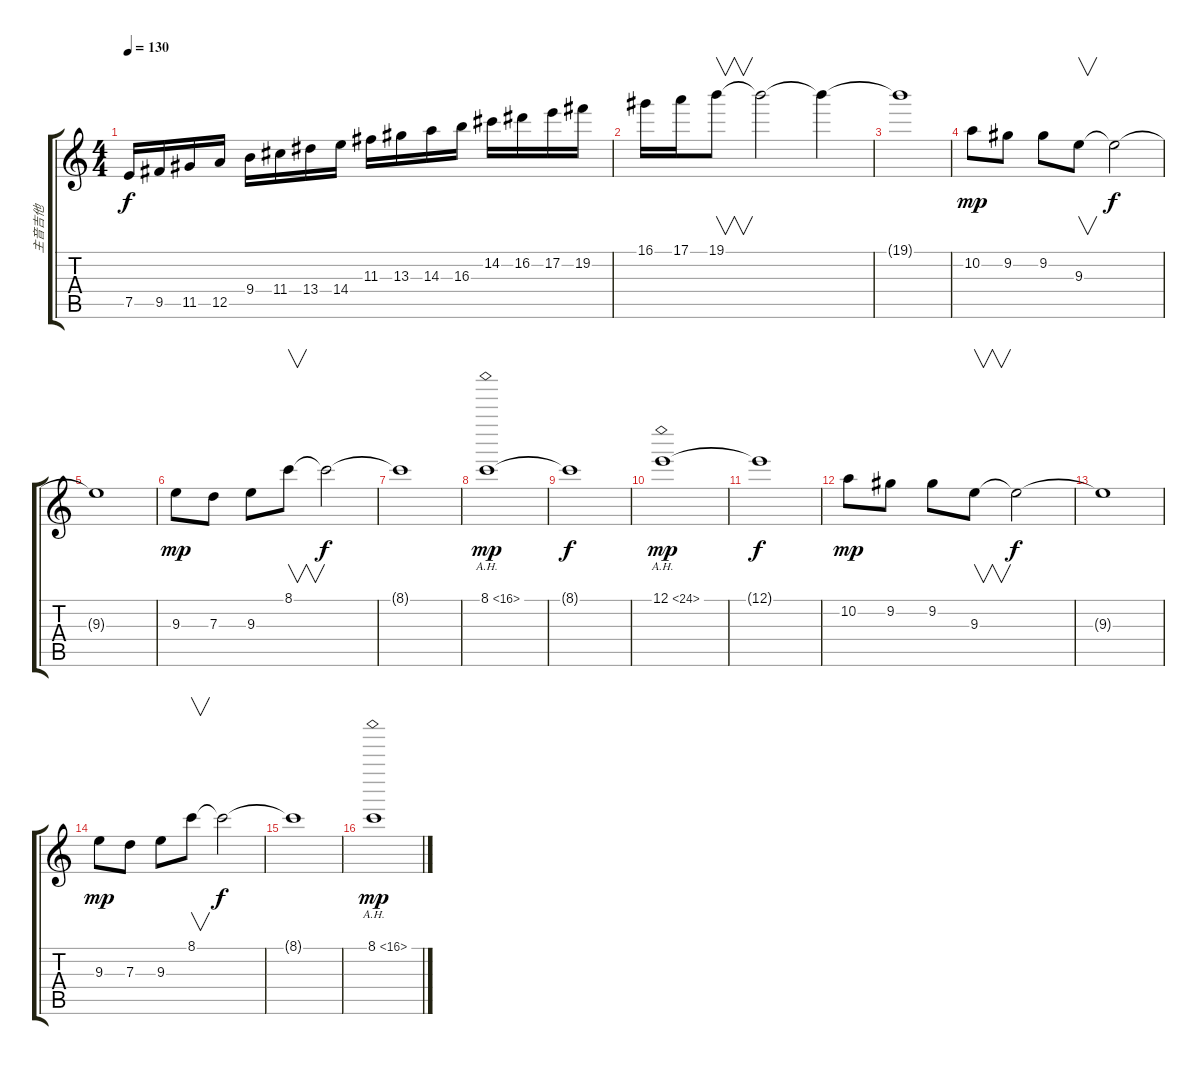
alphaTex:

\track ("主音吉他" "主音吉他") {instrument overdrivenguitar}
\staff {score tabs}
\tuning (E4 B3 G3 D3 A2 E2) {hide}
\ts (4 4)
\tempo 130
\clef g2
\ks c
7.5.16{dy f} 9.5.16 11.5.16 12.5.16 9.4.16 11.4.16 13.4.16 14.4.16 11.3.16 13.3.16 14.3.16 16.3.16 14.2.16 16.2.16 17.2.16 19.2.16 |
16.1.16 17.1.16 19.1.8{v} 19.1{t}.2 19.1{t}.4 |
19.1{t}.1 |
10.2.8{dy mp volume 10} 9.2.8 9.2.8 9.3.8{v} 9.3{t}.2{dy f} |
9.3{t}.1 |
9.3.8{dy mp} 7.3.8 9.3.8 8.1.8{v} 8.1{t}.2{dy f} |
8.1{t}.1 |
8.1{ah 8}.1{dy mp} |
8.1{t}.1{dy f} |
12.1{ah 12}.1{dy mp} |
12.1{t}.1{dy f} |
10.2.8{dy mp} 9.2.8 9.2.8 9.3.8{v} 9.3{t}.2{dy f} |
9.3{t}.1 |
9.3.8{dy mp} 7.3.8 9.3.8 8.1.8{v} 8.1{t}.2{dy f} |
8.1{t}.1 |
8.1{ah 8}.1{dy mp}
